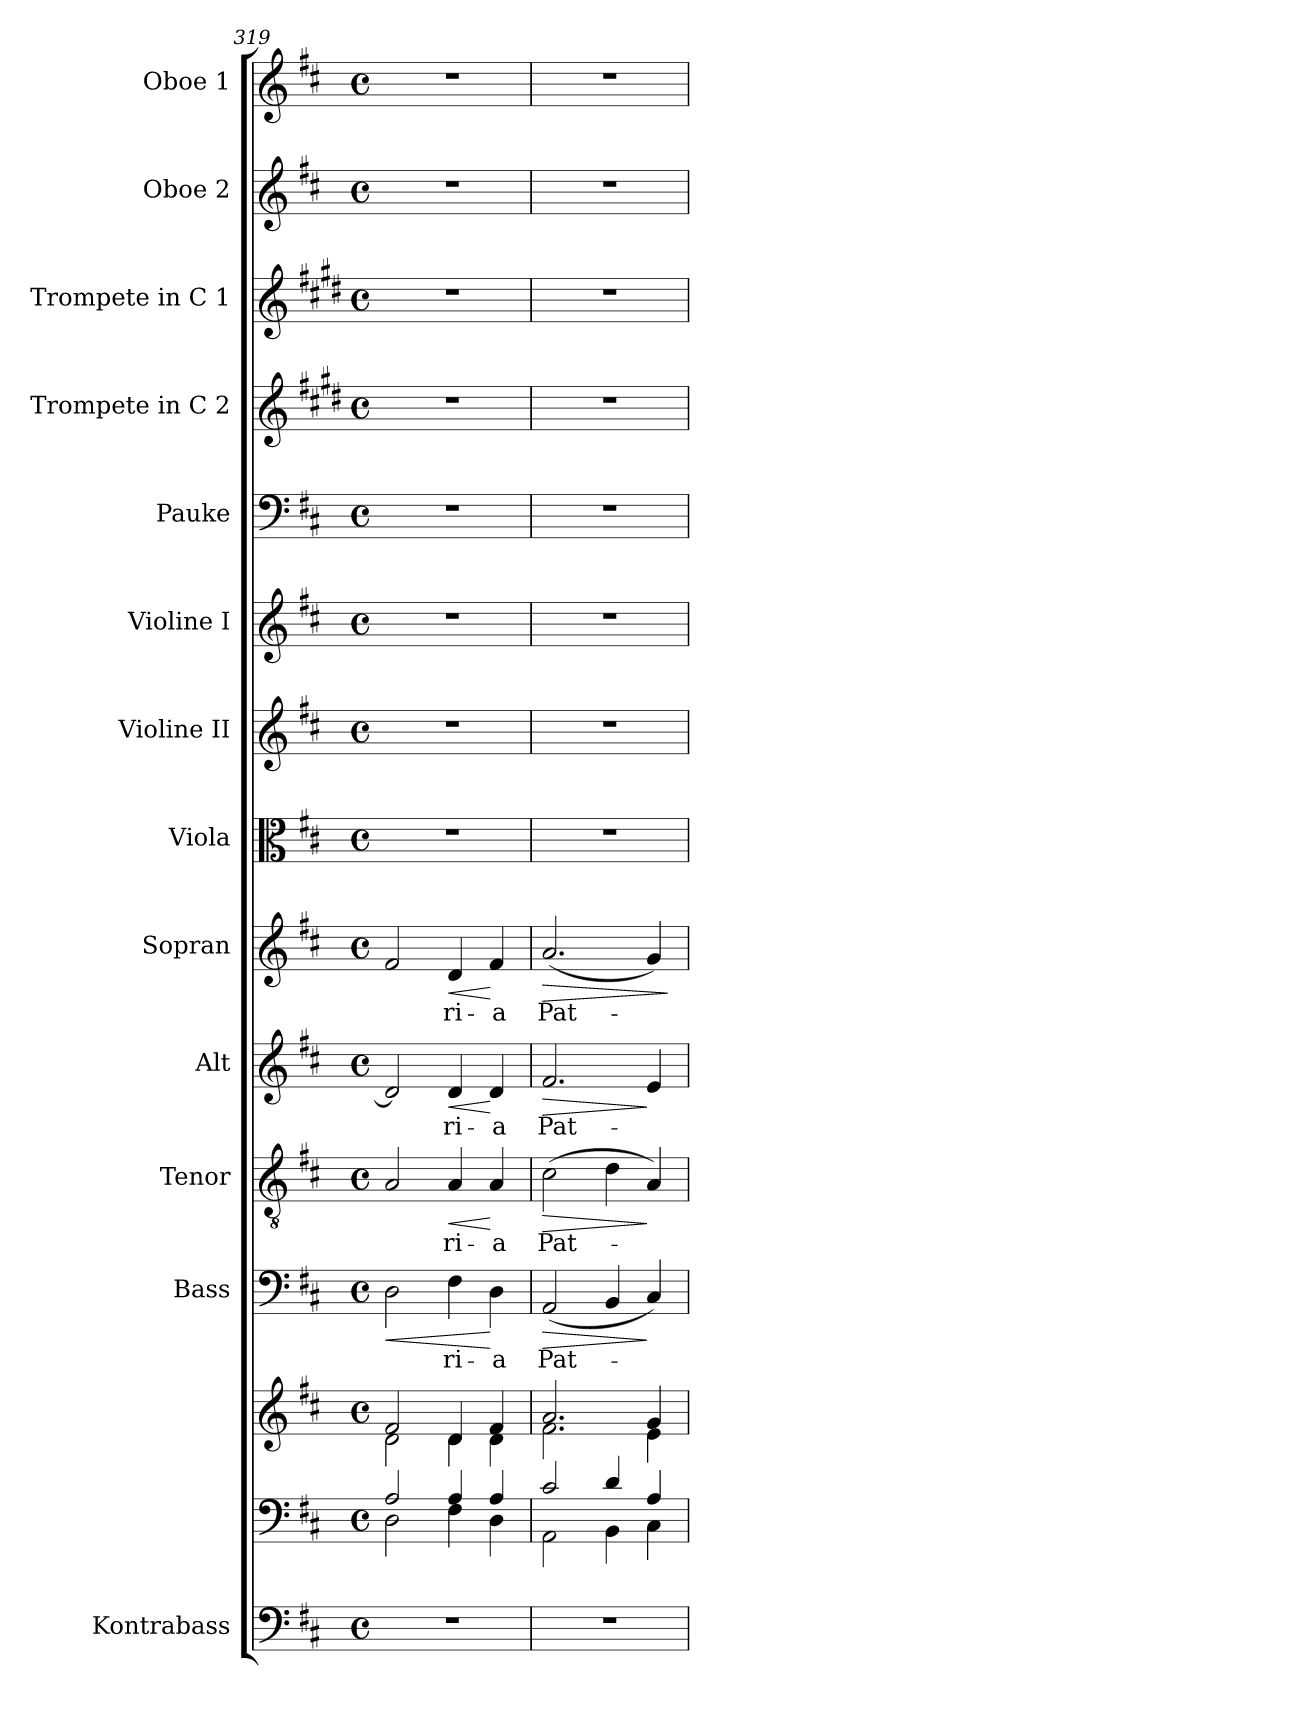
**kern	**kern	**kern	**kern	**text	**dynam	**kern	**text	**dynam	**kern	**text	**dynam	**kern	**text	**dynam	**kern	**kern	**kern	**kern	**kern	**kern	**kern	**kern
*part14	*part13	*part13	*part12	*part12	*part12	*part11	*part11	*part11	*part10	*part10	*part10	*part9	*part9	*part9	*part8	*part7	*part6	*part5	*part4	*part3	*part2	*part1
*staff15	*staff14	*staff13	*staff12	*staff12	*staff12	*staff11	*staff11	*staff11	*staff10	*staff10	*staff10	*staff9	*staff9	*staff9	*staff8	*staff7	*staff6	*staff5	*staff4	*staff3	*staff2	*staff1
*I"Kontrabass	*	*	*I"Bass	*	*	*I"Tenor	*	*	*I"Alt	*	*	*I"Sopran	*	*	*I"Viola	*I"Violine II	*I"Violine I	*I"Pauke	*I"Trompete in C 2	*I"Trompete in C 1	*I"Oboe 2	*I"Oboe 1
*I'Kb.	*	*	*I'B	*	*	*I'T	*	*	*I'A	*	*	*I'S	*	*	*I'Vla.	*I'Vl. II	*I'Vl. I	*I'Pk.	*	*	*I'Ob. 2	*I'Ob. 1
*clefF4	*clefF4	*clefG2	*clefF4	*	*	*clefGv2	*	*	*clefG2	*	*	*clefG2	*	*	*clefC3	*clefG2	*clefG2	*clefF4	*clefG2	*clefG2	*clefG2	*clefG2
*ITrd7c12	*	*	*	*	*	*	*	*	*	*	*	*	*	*	*	*	*	*	*ITrd1c2	*ITrd1c2	*	*
*k[f#c#]	*k[f#c#]	*k[f#c#]	*k[f#c#]	*	*	*k[f#c#]	*	*	*k[f#c#]	*	*	*k[f#c#]	*	*	*k[f#c#]	*k[f#c#]	*k[f#c#]	*k[f#c#]	*k[f#c#]	*k[f#c#]	*k[f#c#]	*k[f#c#]
*D:	*D:	*D:	*D:	*	*	*D:	*	*	*D:	*	*	*D:	*	*	*D:	*D:	*D:	*D:	*D:	*D:	*D:	*D:
*M4/4	*M4/4	*M4/4	*M4/4	*	*	*M4/4	*	*	*M4/4	*	*	*M4/4	*	*	*M4/4	*M4/4	*M4/4	*M4/4	*M4/4	*M4/4	*M4/4	*M4/4
*met(c)	*met(c)	*met(c)	*met(c)	*	*	*met(c)	*	*	*met(c)	*	*	*met(c)	*	*	*met(c)	*met(c)	*met(c)	*met(c)	*met(c)	*met(c)	*met(c)	*met(c)
=319	=319	=319	=319	=319	=319	=319	=319	=319	=319	=319	=319	=319	=319	=319	=319	=319	=319	=319	=319	=319	=319	=319
*	*^	*^	*	*	*	*	*	*	*	*	*	*	*	*	*	*	*	*	*	*	*	*
!	!	!	!	!	!	!	!LO:HP:b	!	!	!	!	!	!	!	!	!	!	!	!	!	!	!	!	!
1r	2A/	2D\	2f#/	2d\	2D\	.	<	2A/	.	.	2d/]	.	.	2f#/	.	.	1r	1r	1r	1r	1r	1r	1r	1r
!	!	!	!	!	!	!LO:LY:b	!	!	!LO:LY:b	!LO:HP:b	!	!LO:LY:b	!LO:HP:b	!	!LO:LY:b	!LO:HP:b	!	!	!	!	!	!	!	!
.	4A/	4F#\	4d/	4d\	4F#\	-ri-	.	4A/	-ri-	<	4d/	-ri-	<	4d/	-ri-	<	.	.	.	.	.	.	.	.
!	!	!	!	!	!	!LO:LY:b	!	!	!LO:LY:b	!	!	!LO:LY:b	!	!	!LO:LY:b	!	!	!	!	!	!	!	!	!
.	4A/	4D\	4f#/	4d\	4D\	-a	[	4A/	-a	[	4d/	-a	[	4f#/	-a	[	.	.	.	.	.	.	.	.
=320	=320	=320	=320	=320	=320	=320	=320	=320	=320	=320	=320	=320	=320	=320	=320	=320	=320	=320	=320	=320	=320	=320	=320	=320
!	!	!	!	!	!	!LO:LY:b	!LO:HP:b	!	!LO:LY:b	!LO:HP:b	!	!LO:LY:b	!LO:HP:b	!	!LO:LY:b	!LO:HP:b	!	!	!	!	!	!	!	!
1r	2c#/	2AA\	2.a/	2.f#\	(<2AA/	Pat-	>	(>2c#\	Pat-	>	2.f#/	Pat-	>	(<2.a/	Pat-	>	1r	1r	1r	1r	1r	1r	1r	1r
.	4d/	4BB\	.	.	4BB/	.	.	4d\	.	.	.	.	.	.	.	.	.	.	.	.	.	.	.	.
.	4A/	4C#\	4g/	4e\	4C#/)	.	]	4A/)	.	]	4e/	.	]	4g/)	.	.	.	.	.	.	.	.	.	.
*	*v	*v	*	*	*	*	*	*	*	*	*	*	*	*	*	*	*	*	*	*	*	*	*	*
*	*	*v	*v	*	*	*	*	*	*	*	*	*	*	*	*	*	*	*	*	*	*	*	*
.	.	.	.	.	.	.	.	.	.	.	.	.	.	]	.	.	.	.	.	.	.	.
=	=	=	=	=	=	=	=	=	=	=	=	=	=	=	=	=	=	=	=	=	=	=
*-	*-	*-	*-	*-	*-	*-	*-	*-	*-	*-	*-	*-	*-	*-	*-	*-	*-	*-	*-	*-	*-	*-
